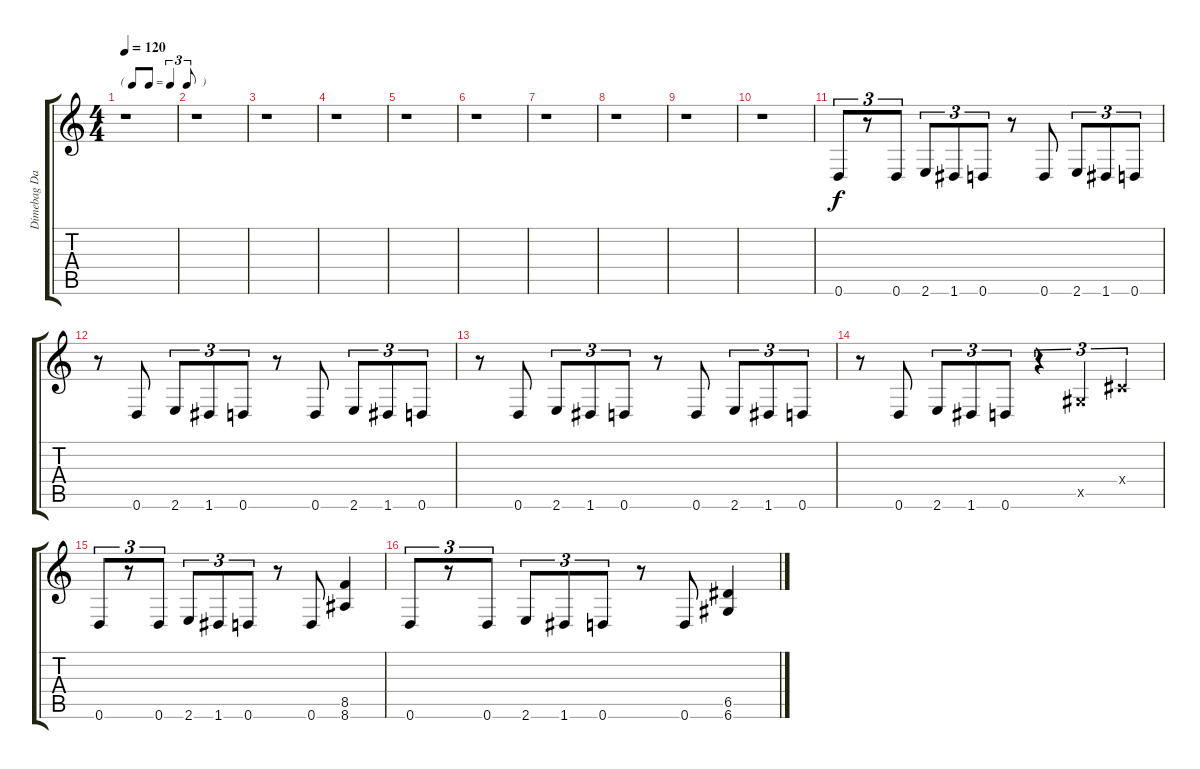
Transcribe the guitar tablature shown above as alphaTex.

\track ("Dimebag Darrell (Disto Gtr)" "Dimebag Da") {instrument distortionguitar}
\staff {score tabs}
\tuning (E4 B3 G3 D3 A2 D2) {hide}
\ts (4 4)
\tf triplet8th
\tempo 120
\clef g2
\ks c
r.1{dy f} |
r.1 |
r.1 |
r.1 |
r.1 |
r.1 |
r.1 |
r.1 |
r.1 |
r.1 |
0.6.8{tu (3 2)} r.8{tu (3 2)} 0.6.8{tu (3 2)} 2.6.8{tu (3 2)} 1.6.8{tu (3 2)} 0.6.8{tu (3 2)} r.8 0.6.8 2.6.8{tu (3 2)} 1.6.8{tu (3 2)} 0.6.8{tu (3 2)} |
r.8 0.6.8 2.6.8{tu (3 2)} 1.6.8{tu (3 2)} 0.6.8{tu (3 2)} r.8 0.6.8 2.6.8{tu (3 2)} 1.6.8{tu (3 2)} 0.6.8{tu (3 2)} |
r.8 0.6.8 2.6.8{tu (3 2)} 1.6.8{tu (3 2)} 0.6.8{tu (3 2)} r.8 0.6.8 2.6.8{tu (3 2)} 1.6.8{tu (3 2)} 0.6.8{tu (3 2)} |
r.8 0.6.8 2.6.8{tu (3 2)} 1.6.8{tu (3 2)} 0.6.8{tu (3 2)} r.4{tu (3 2)} -1.5{x}.4{tu (3 2)} -1.4{x}.4{tu (3 2)} |
0.6.8{tu (3 2)} r.8{tu (3 2)} 0.6.8{tu (3 2)} 2.6.8{tu (3 2)} 1.6.8{tu (3 2)} 0.6.8{tu (3 2)} r.8 0.6.8 (8.5 8.6).4 |
0.6.8{tu (3 2)} r.8{tu (3 2)} 0.6.8{tu (3 2)} 2.6.8{tu (3 2)} 1.6.8{tu (3 2)} 0.6.8{tu (3 2)} r.8 0.6.8 (6.5 6.6).4
